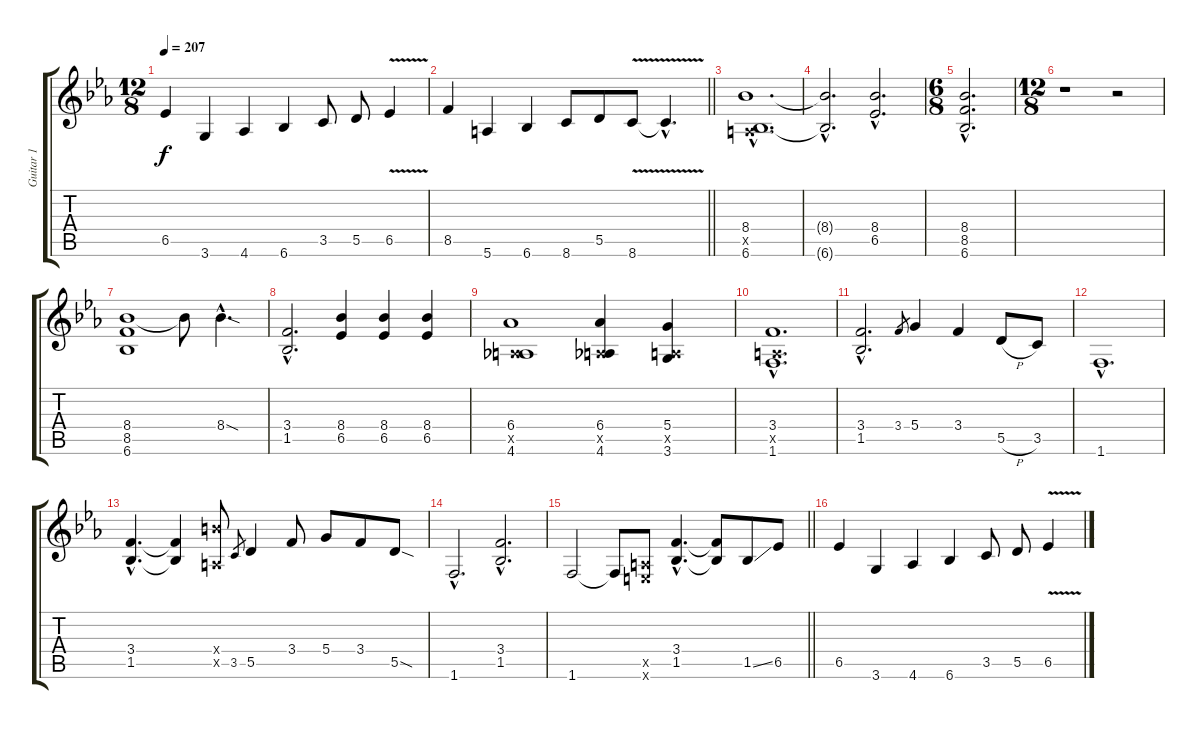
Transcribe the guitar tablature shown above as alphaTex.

\track ("Guitar 1" "Guitar 1") {instrument distortionguitar}
\staff {score tabs}
\tuning (E4 B3 G3 D3 A2 E2) {hide}
\ts (12 8)
\tempo 207
\clef g2
\ks eb
6.5.4{dy f} 3.6.4 4.6.4 6.6.4 3.5.8 5.5.8 6.5{v}.4 |
\barLineRight lightlight
8.5.4 5.6.4 6.6.4 8.6.8 5.5.8 8.6{v}.8 8.6{hac t}.4{d} |
(8.4{hac} 0.5{hac x} 6.6{hac}).1{d volume 10} |
(8.4{hac t} 6.6{hac t}).2{d} (8.4{hac} 6.5{hac}).2{d} |
\ts (6 8)
(8.4{hac} 8.5{hac} 6.6{hac}).2{d} |
\ts (12 8)
r.1 r.2 |
(8.4 8.5 6.6).1 8.4{t}.8 8.4{sod hac}.4{d} |
(3.4{hac} 1.5{hac}).2{d} (8.4 6.5).4 (8.4 6.5).4 (8.4 6.5).4 |
(6.4 0.5{x} 4.6).1 (6.4 0.5{x} 4.6).4 (5.4 0.5{x} 3.6).4 |
(3.4{hac} 0.5{hac x} 1.6{hac}).1{d} |
(3.4{hac} 1.5{hac}).2{d} 3.4.8{gr} 5.4.4 3.4.4 5.5{h}.8 3.5.8 |
1.6{hac}.1{d} |
(3.4{hac} 1.5{hac}).4{d} (3.4{t} 1.5{t}).4 (9.4{x} 0.5{x}).8 3.5.8{gr} 5.5.4 3.4.8 5.4.8 3.4.8 5.5{sod}.8 |
1.6{hac}.2{d} (3.4{hac} 1.5{hac}).2{d} |
\barLineRight lightlight
1.6.2 1.6{t}.8 (0.5{x} 0.6{x}).8 (3.4{hac} 1.5{hac}).4{d} (3.4{t} 1.5{t}).8 1.5{ss}.8 6.5.8 |
6.5.4{volume 11 balance 16} 3.6.4 4.6.4 6.6.4 3.5.8 5.5.8 6.5{v}.4
